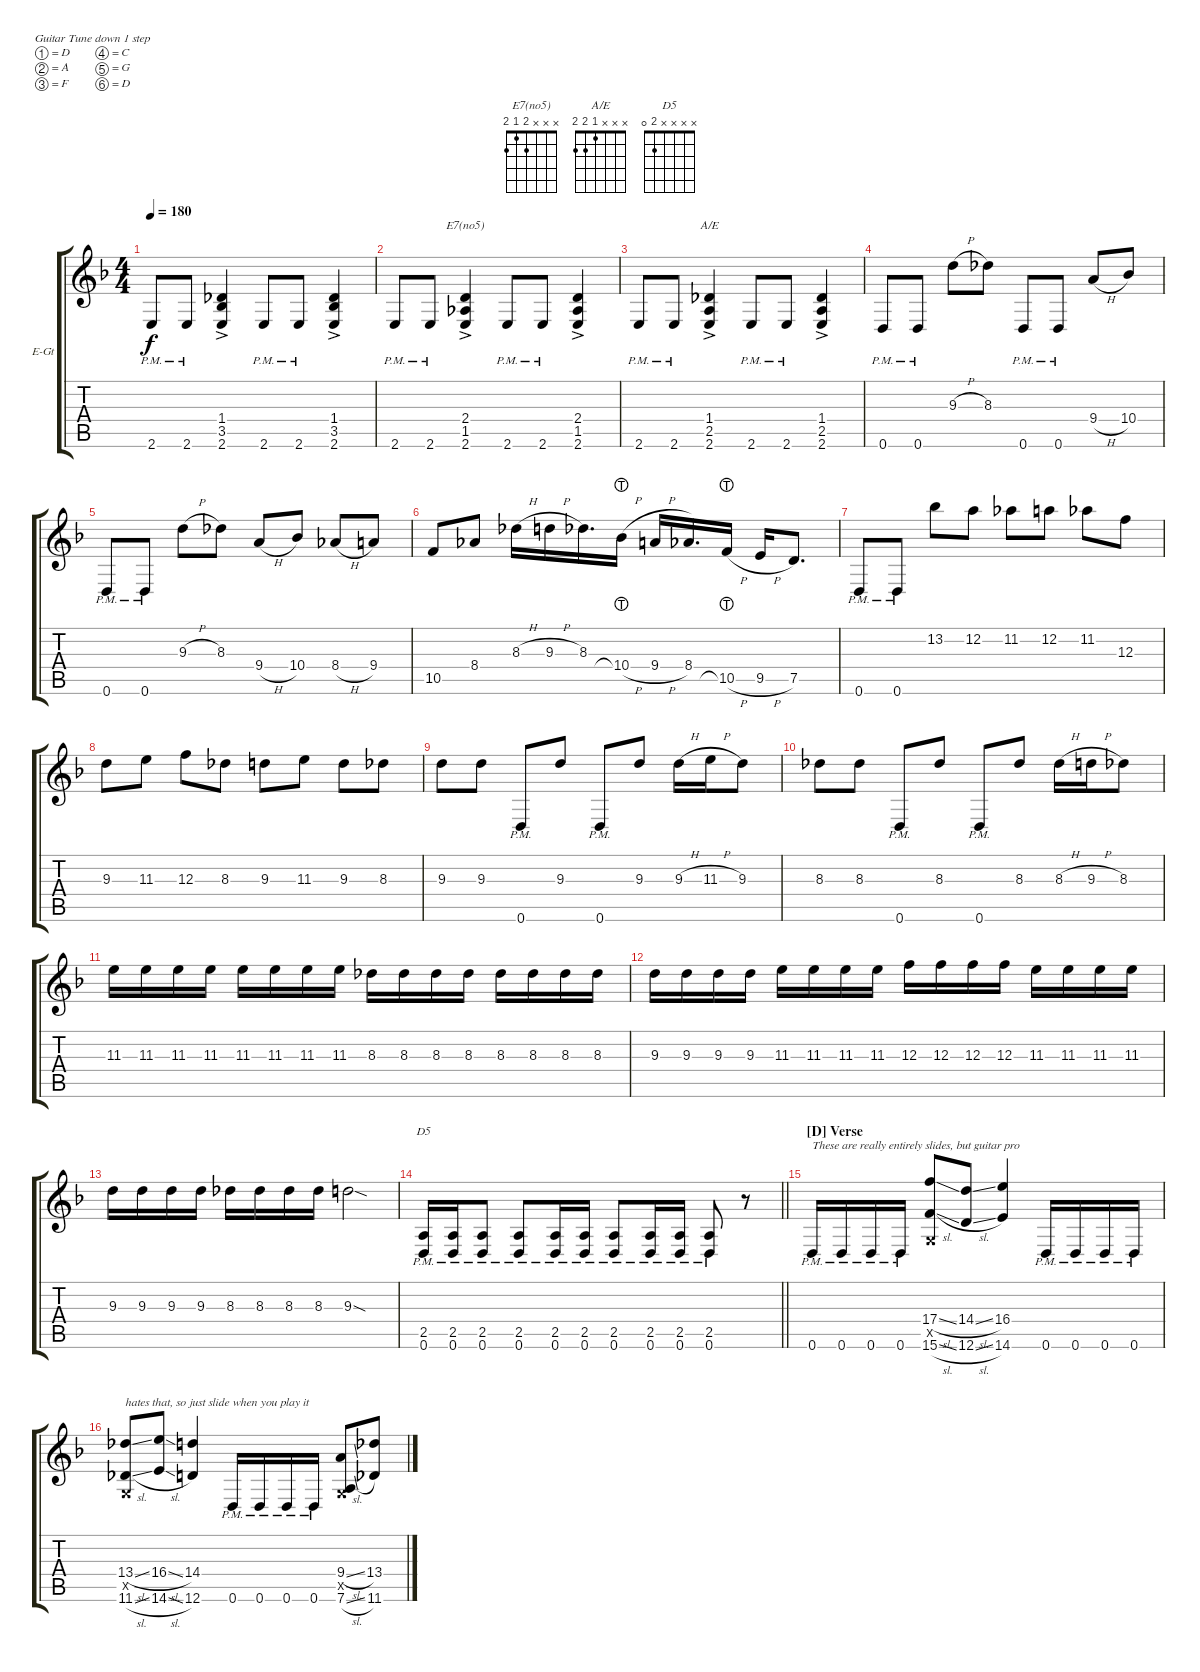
\bracketExtendMode groupsimilarinstruments
\firstSystemTrackNameOrientation horizontal
\otherSystemsTrackNameOrientation horizontal
\track ("Guitar 1" "E-Gt") {instrument overdrivenguitar}
\staff {score tabs}
\tuning (D4 A3 F3 C3 G2 D2)
\chord ("E7(no5)" x x x 2 1 2)
\chord ("A/E" x x x 1 2 2)
\chord ("D5" x x x x 2 0)
\ts (4 4)
\tempo 180
\clef g2
\ks dminor
2.6{pm}.8{dy f} 2.6{pm}.8 (1.4{ac} 3.5{ac} 2.6{ac}).4 2.6{pm}.8 2.6{pm}.8 (1.4{ac} 3.5{ac} 2.6{ac}).4 |
2.6{pm}.8 2.6{pm}.8 (2.4{ac} 1.5{ac} 2.6{ac}).4{ch "E7(no5)"} 2.6{pm}.8 2.6{pm}.8 (2.4{ac} 1.5{ac} 2.6{ac}).4 |
2.6{pm}.8 2.6{pm}.8 (1.4{ac} 2.5{ac} 2.6{ac}).4{ch "A/E"} 2.6{pm}.8 2.6{pm}.8 (1.4{ac} 2.5{ac} 2.6{ac}).4 |
0.6{pm}.8 0.6{pm}.8 9.3{h}.8 8.3.8 0.6{pm}.8 0.6{pm}.8 9.4{h}.8 10.4.8 |
0.6{pm}.8 0.6{pm}.8 9.3{h}.8 8.3.8 9.4{h}.8 10.4.8 8.4{h}.8 9.4.8 |
10.5.8 8.4.8 8.3{h}.16 9.3{h}.16 8.3.16{d} 10.4{h lht}.16 9.4{h}.16 8.4.16{d} 10.5{h lht}.16 9.5{h}.16 7.5.8{d} |
0.6{pm}.8 0.6{pm}.8 13.2.8 12.2.8 11.2.8 12.2.8 11.2.8 12.3.8 |
9.3.8 11.3.8 12.3.8 8.3.8 9.3.8 11.3.8 9.3.8 8.3.8 |
9.3.8 9.3.8 0.6{pm}.8 9.3.8 0.6{pm}.8 9.3.8 9.3{h}.16 11.3{h}.16 9.3.8 |
8.3.8 8.3.8 0.6{pm}.8 8.3.8 0.6{pm}.8 8.3.8 8.3{h}.16 9.3{h}.16 8.3.8 |
11.3.16 11.3.16 11.3.16 11.3.16 11.3.16 11.3.16 11.3.16 11.3.16 8.3.16 8.3.16 8.3.16 8.3.16 8.3.16 8.3.16 8.3.16 8.3.16 |
9.3.16 9.3.16 9.3.16 9.3.16 11.3.16 11.3.16 11.3.16 11.3.16 12.3.16 12.3.16 12.3.16 12.3.16 11.3.16 11.3.16 11.3.16 11.3.16 |
9.3.16 9.3.16 9.3.16 9.3.16 8.3.16 8.3.16 8.3.16 8.3.16 9.3{sod}.2 |
\barLineRight lightlight
(2.5{pm} 0.6{pm}).16{ch "D5"} (2.5{pm} 0.6{pm}).16 (2.5{pm} 0.6{pm}).8 (2.5{pm} 0.6{pm}).8 (2.5{pm} 0.6{pm}).16 (2.5{pm} 0.6{pm}).16 (2.5{pm} 0.6{pm}).8 (2.5{pm} 0.6{pm}).16 (2.5{pm} 0.6{pm}).16 (2.5{pm} 0.6{pm}).8 r.8 |
\section ("D" "Verse")
0.6{pm}.16{txt "These are really entirely slides, but guitar pro"} 0.6{pm}.16 0.6{pm}.16 0.6{pm}.16 (17.4{sl} 0.5{x} 15.6{sl}).8 (14.4{sl} 12.6{sl}).8 (16.4 14.6).4 0.6{pm}.16 0.6{pm}.16 0.6{pm}.16 0.6{pm}.16 |
(13.4{sl} 0.5{x} 11.6{sl}).8{txt "hates that, so just slide when you play it"} (16.4{sl} 14.6{sl}).8 (14.4 12.6).4 0.6{pm}.16 0.6{pm}.16 0.6{pm}.16 0.6{pm}.16 (9.4{sl} 0.5{x} 7.6{sl}).8 (13.4 11.6).8
